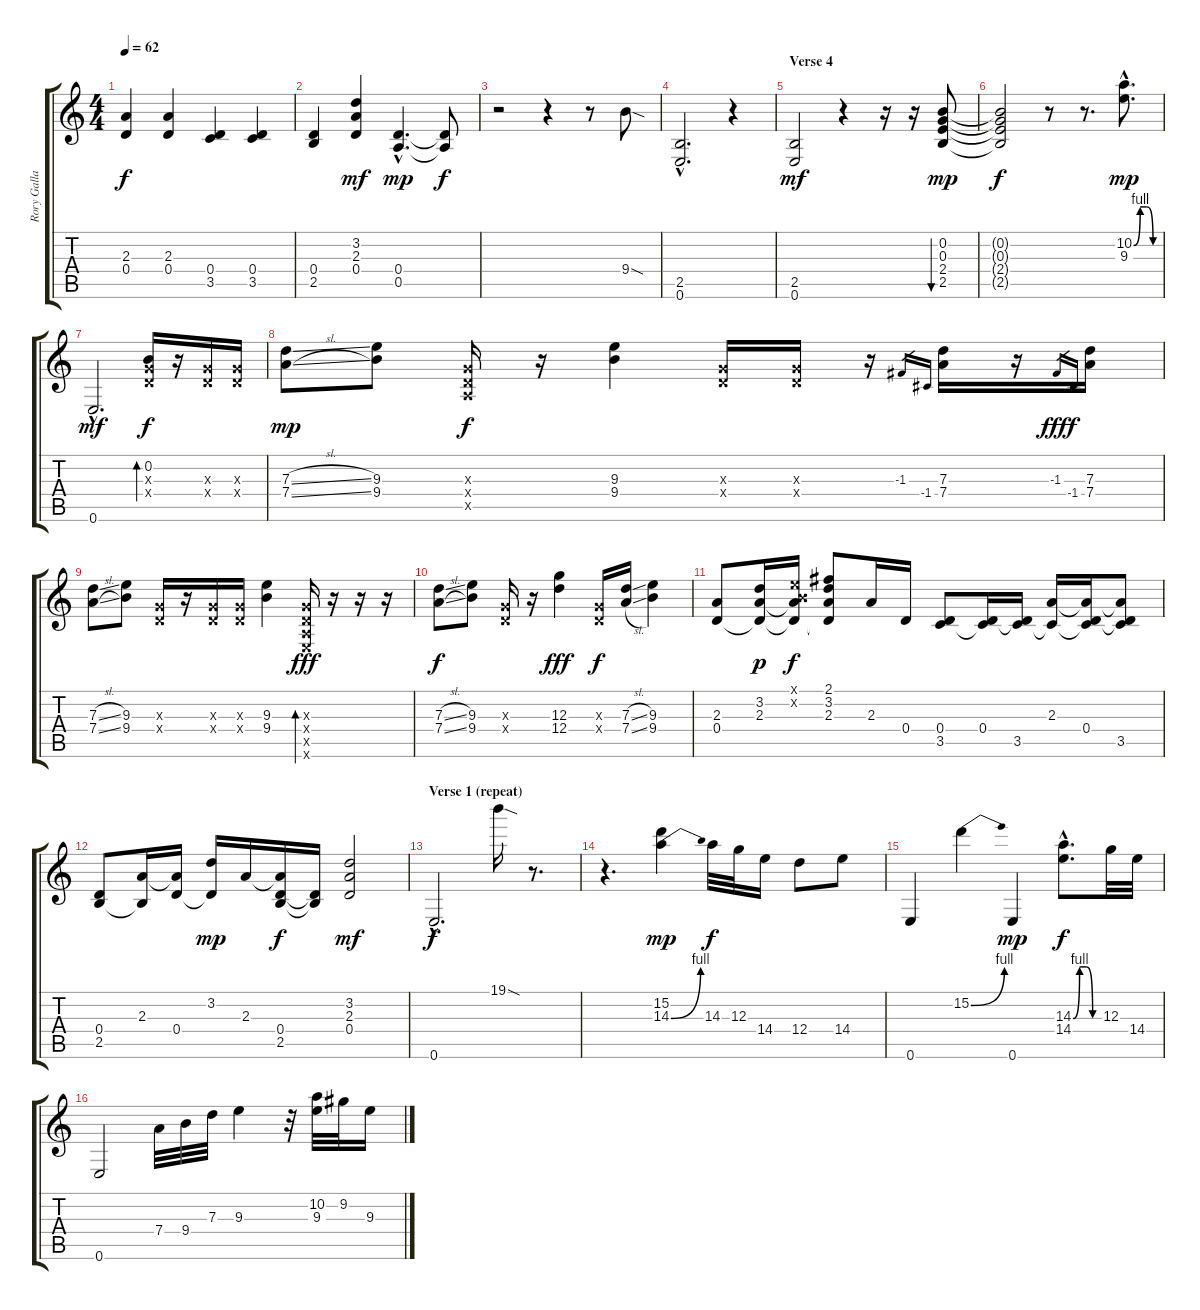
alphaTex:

\track ("Rory Gallagher" "Rory Galla") {instrument distortionguitar}
\staff {score tabs}
\tuning (E4 B3 G3 D3 A2 E2) {hide}
\ts (4 4)
\tempo 62
\clef g2
\ks c
(2.3 0.4).4{dy f} (2.3 0.4).4 (0.4 3.5).4 (0.4 3.5).4 |
(0.4 2.5).4 (3.2 2.3 0.4).4{dy mf} (0.4{hac} 0.5{hac}).4{d dy mp} (0.4{t} 0.5{t}).8{dy f} |
r.2{volume 15} r.4 r.8 9.4{sod}.8 |
(2.5{hac} 0.6{hac}).2{d volume 7} r.4 |
\section ("" "Verse 4")
(2.5 0.6).2{dy mf volume 14} r.4 r.16 r.16 (0.2 0.3 2.4 2.5).8{bu 480 dy mp} |
(0.2{t} 0.3{t} 2.4{t} 2.5{t}).2{dy f} r.8 r.8{d} (10.2{be (custom 0 0 15 4 30 4 45 0 60 0) hac} 9.3{hac}).8{d dy mp} |
0.6{hac}.2{d dy mf} (0.2 0.3{x} 0.4{x}).16{bd 30 dy f} r.16 (0.3{x} 0.4{x}).16 (0.3{x} 0.4{x}).16 |
(7.3{sl} 7.4{sl}).8{dy mp} (9.3 9.4).8 (0.3{x} 0.4{x} 0.5{x}).16{dy f} r.16 (9.3 9.4).4 (0.3{x} 0.4{x}).16 (0.3{x} 0.4{x}).16 r.16 -1.3.16{gr} -1.4.16{gr} (7.3 7.4).16 r.16 -1.3.16{gr dy fff} -1.4.16{gr dy f} (7.3 7.4).16 |
(7.3{sl} 7.4{sl}).8 (9.3 9.4).8 (0.3{x} 0.4{x}).16 r.16 (0.3{x} 0.4{x}).16 (0.3{x} 0.4{x}).16 (9.3 9.4).4 (0.3{x} 0.4{x} 0.5{x} 0.6{x}).16{bd 30 dy fff} r.16 r.16 r.16 |
(7.3{sl} 7.4{sl}).8{dy f} (9.3 9.4).8 (0.3{x} 0.4{x}).16 r.16 (12.3 12.4).4{dy fff} (0.3{x} 0.4{x}).16{dy f} (7.3{sl} 7.4{sl}).16 (9.3 9.4).4 |
(2.3 0.4).8 (3.2 2.3 0.4{t}).16{dy p} (0.1{x} 0.2{x} 2.3{t} 0.4{t}).16{dy f} (2.1 3.2 2.3 0.4{t}).8 2.3.16 0.4.16 (0.4 3.5).8 (0.4 3.5{t}).16 (0.4{t} 3.5).16 (2.3 3.5{t}).16 (2.3{t} 0.4 3.5{t}).16 (2.3{t} 0.4{t} 3.5).8 |
(0.4 2.5).8 (2.3 2.5{t}).16 (2.3{t} 0.4).16 (3.2 0.4{t}).16{dy mp} 2.3.16 (2.3{t} 0.4 2.5).16{dy f} (0.4{t} 2.5{t}).16 (3.2 2.3 0.4).2{dy mf} |
\section ("" "Verse 1 (repeat)")
0.6{hac}.2{d dy f} 19.1{sod}.16 r.8{d} |
r.4{d} (15.2 14.3{be (bend 0 0 60 4)}).4{dy mp} 14.3.32{dy f} 12.3.32 14.4.16 12.4.8 14.4.8 |
0.6.4 15.2{be (bend 0 0 60 4)}.4 0.6.4{dy mp} (14.3{be (custom 0 0 15 4 30 4 45 0 60 0) hac} 14.4{hac}).8{d dy f} 12.3.32 14.4.32 |
0.6.2 7.4.32 9.4.32 7.3.32 9.3.4 r.32 (10.2 9.3).32 9.2.32 9.3.16
